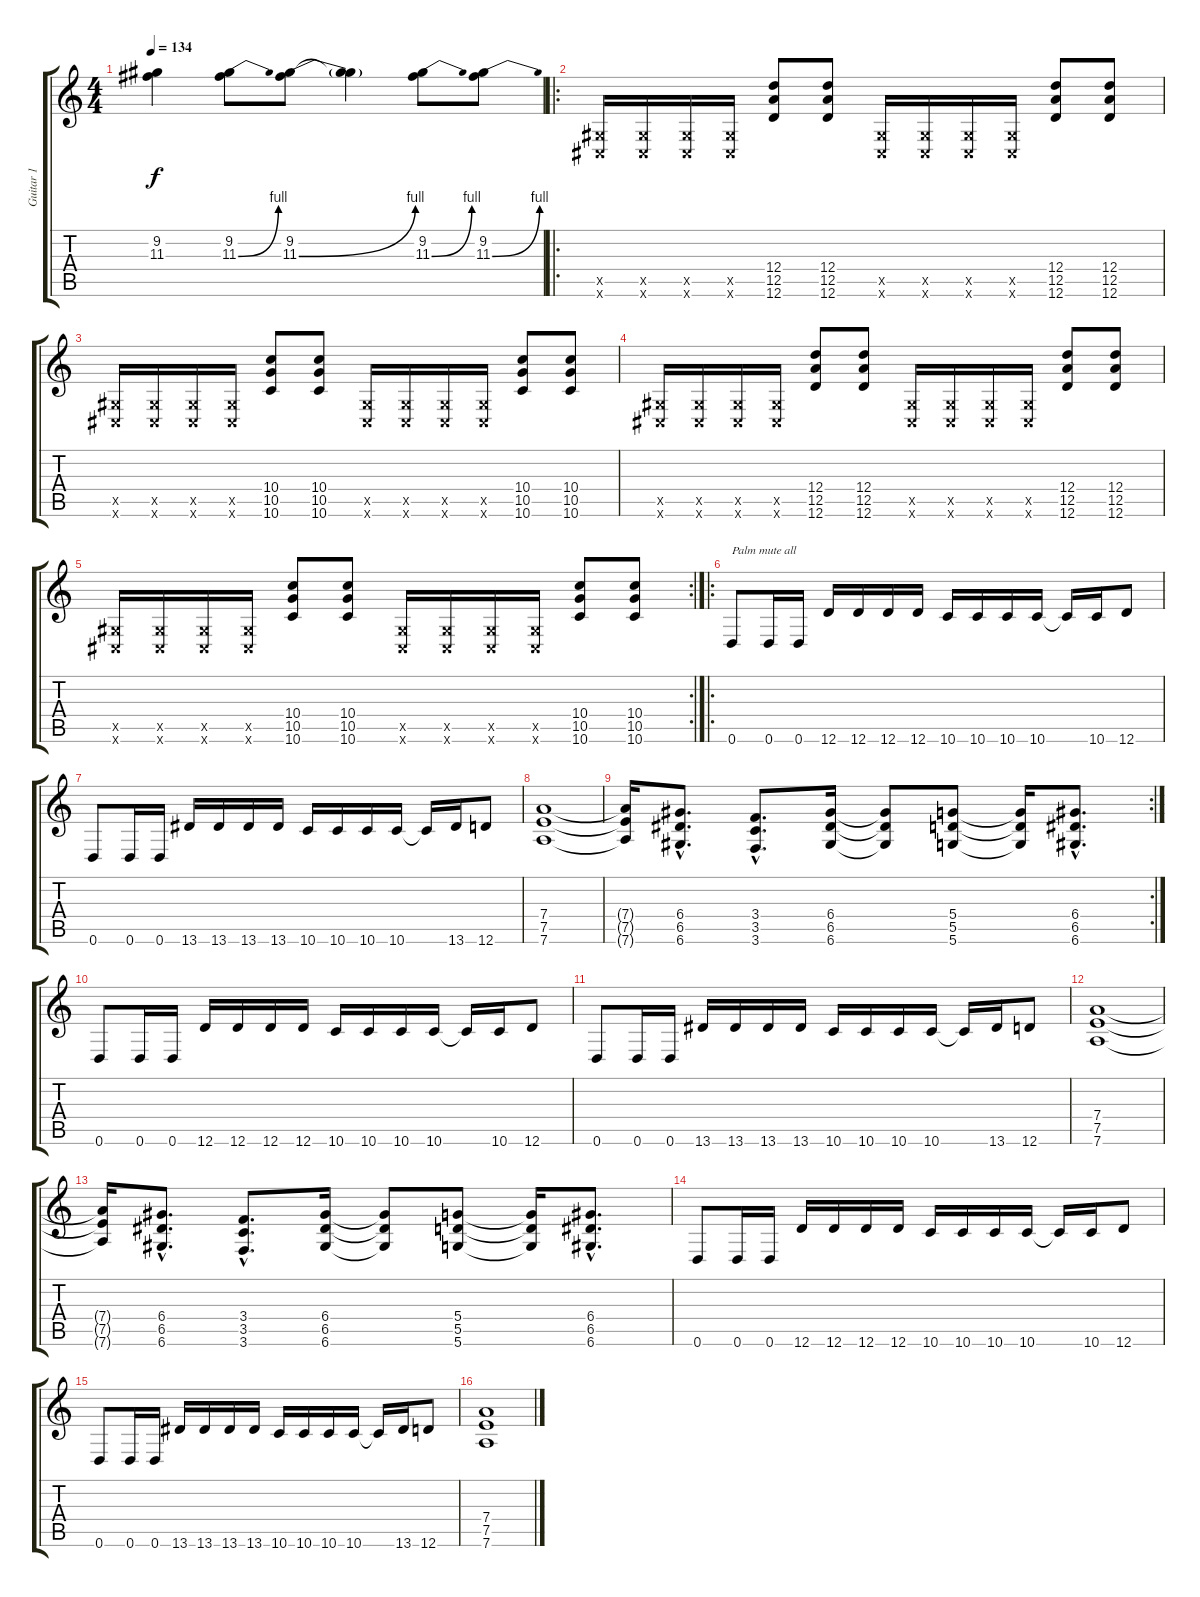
\track ("Guitar 1" "Guitar 1") {instrument distortionguitar}
\staff {score tabs}
\tuning (E4 B3 G3 D3 A2 D2) {hide}
\ts (4 4)
\tempo 134
\clef g2
\ks c
(9.2{t} 11.3{t}).4{dy f} (9.2 11.3{be (bend 0 0 60 4)}).8 (9.2 11.3{be (bend 0 0 60 4)}).8 (9.2{t} 11.3{t}).4 (9.2 11.3{be (bend 0 0 60 4)}).8 (9.2 11.3{be (bend 0 0 60 4)}).8 |
\ro
(-1.5{x} -1.6{x}).16 (-1.5{x} -1.6{x}).16 (-1.5{x} -1.6{x}).16 (-1.5{x} -1.6{x}).16 (12.4 12.5 12.6).8 (12.4 12.5 12.6).8 (-1.5{x} -1.6{x}).16 (-1.5{x} -1.6{x}).16 (-1.5{x} -1.6{x}).16 (-1.5{x} -1.6{x}).16 (12.4 12.5 12.6).8 (12.4 12.5 12.6).8 |
(-1.5{x} -1.6{x}).16 (-1.5{x} -1.6{x}).16 (-1.5{x} -1.6{x}).16 (-1.5{x} -1.6{x}).16 (10.4 10.5 10.6).8 (10.4 10.5 10.6).8 (-1.5{x} -1.6{x}).16 (-1.5{x} -1.6{x}).16 (-1.5{x} -1.6{x}).16 (-1.5{x} -1.6{x}).16 (10.4 10.5 10.6).8 (10.4 10.5 10.6).8 |
(-1.5{x} -1.6{x}).16 (-1.5{x} -1.6{x}).16 (-1.5{x} -1.6{x}).16 (-1.5{x} -1.6{x}).16 (12.4 12.5 12.6).8 (12.4 12.5 12.6).8 (-1.5{x} -1.6{x}).16 (-1.5{x} -1.6{x}).16 (-1.5{x} -1.6{x}).16 (-1.5{x} -1.6{x}).16 (12.4 12.5 12.6).8 (12.4 12.5 12.6).8 |
\rc 2
(-1.5{x} -1.6{x}).16 (-1.5{x} -1.6{x}).16 (-1.5{x} -1.6{x}).16 (-1.5{x} -1.6{x}).16 (10.4 10.5 10.6).8 (10.4 10.5 10.6).8 (-1.5{x} -1.6{x}).16 (-1.5{x} -1.6{x}).16 (-1.5{x} -1.6{x}).16 (-1.5{x} -1.6{x}).16 (10.4 10.5 10.6).8 (10.4 10.5 10.6).8 |
\ro
0.6.8{txt "Palm mute all"} 0.6.16 0.6.16 12.6.16 12.6.16 12.6.16 12.6.16 10.6.16 10.6.16 10.6.16 10.6.16 10.6{t}.16 10.6.16 12.6.8 |
0.6.8 0.6.16 0.6.16 13.6.16 13.6.16 13.6.16 13.6.16 10.6.16 10.6.16 10.6.16 10.6.16 10.6{t}.16 13.6.16 12.6.8 |
(7.4 7.5 7.6).1 |
\rc 2
(7.4{t} 7.5{t} 7.6{t}).16 (6.4{hac} 6.5{hac} 6.6{hac}).8{d} (3.4{hac} 3.5{hac} 3.6{hac}).8{d} (6.4 6.5 6.6).16 (6.4{t} 6.5{t} 6.6{t}).8 (5.4 5.5 5.6).8 (5.4{t} 5.5{t} 5.6{t}).16 (6.4{hac} 6.5{hac} 6.6{hac}).8{d} |
0.6.8 0.6.16 0.6.16 12.6.16 12.6.16 12.6.16 12.6.16 10.6.16 10.6.16 10.6.16 10.6.16 10.6{t}.16 10.6.16 12.6.8 |
0.6.8 0.6.16 0.6.16 13.6.16 13.6.16 13.6.16 13.6.16 10.6.16 10.6.16 10.6.16 10.6.16 10.6{t}.16 13.6.16 12.6.8 |
(7.4 7.5 7.6).1 |
(7.4{t} 7.5{t} 7.6{t}).16 (6.4{hac} 6.5{hac} 6.6{hac}).8{d} (3.4{hac} 3.5{hac} 3.6{hac}).8{d} (6.4 6.5 6.6).16 (6.4{t} 6.5{t} 6.6{t}).8 (5.4 5.5 5.6).8 (5.4{t} 5.5{t} 5.6{t}).16 (6.4{hac} 6.5{hac} 6.6{hac}).8{d} |
0.6.8 0.6.16 0.6.16 12.6.16 12.6.16 12.6.16 12.6.16 10.6.16 10.6.16 10.6.16 10.6.16 10.6{t}.16 10.6.16 12.6.8 |
0.6.8 0.6.16 0.6.16 13.6.16 13.6.16 13.6.16 13.6.16 10.6.16 10.6.16 10.6.16 10.6.16 10.6{t}.16 13.6.16 12.6.8 |
(7.4 7.5 7.6).1
